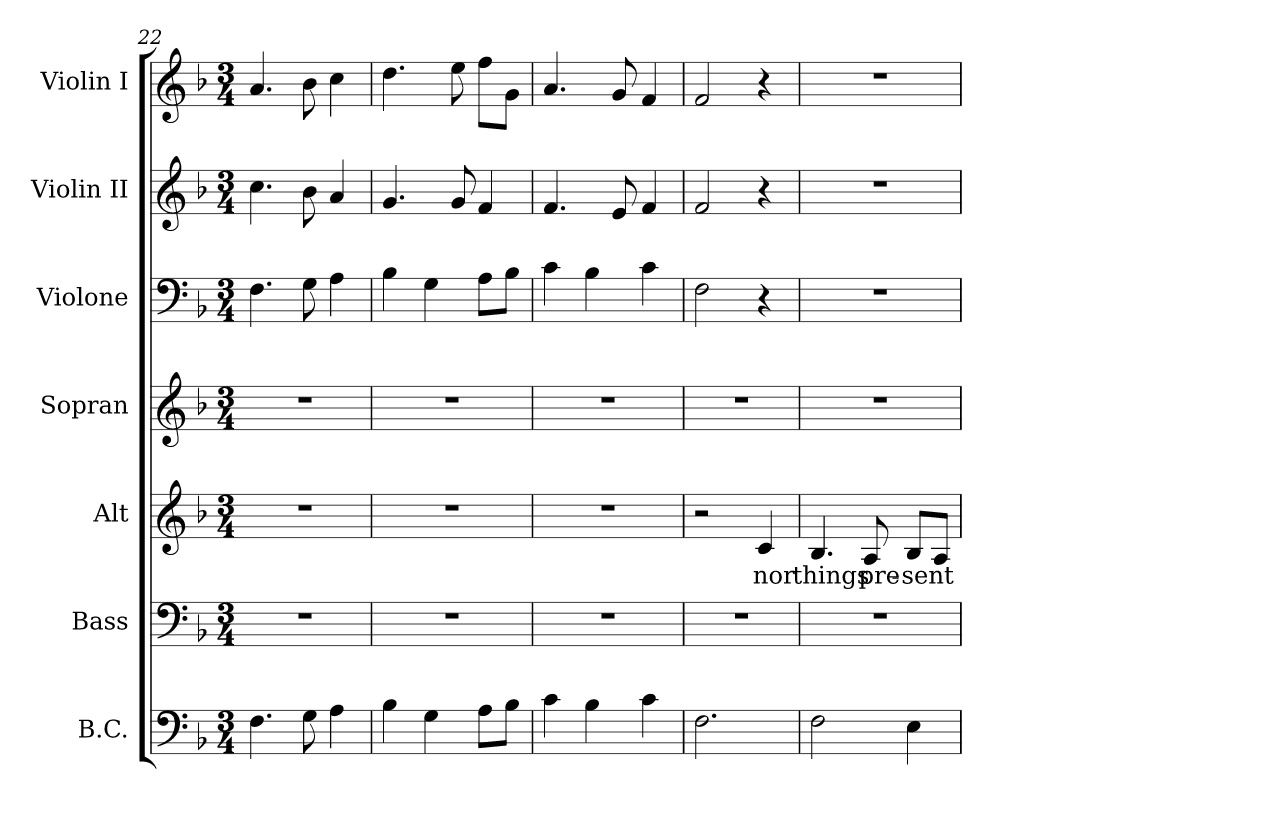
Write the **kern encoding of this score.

**kern	**kern	**kern	**text	**kern	**kern	**kern	**kern
*part7	*part6	*part5	*part5	*part4	*part3	*part2	*part1
*staff7	*staff6	*staff5	*staff5	*staff4	*staff3	*staff2	*staff1
*I"B.C.	*I"Bass	*I"Alt	*	*I"Sopran	*I"Violone	*I"Violin II	*I"Violin I
*	*I'B.	*I'A.	*	*I'S.	*	*I'Vln. II	*I'Vln. I
*clefF4	*clefF4	*clefG2	*	*clefG2	*clefF4	*clefG2	*clefG2
*k[b-]	*k[b-]	*k[b-]	*	*k[b-]	*k[b-]	*k[b-]	*k[b-]
*F:	*F:	*F:	*	*F:	*F:	*F:	*F:
*M3/4	*M3/4	*M3/4	*	*M3/4	*M3/4	*M3/4	*M3/4
=22	=22	=22	=22	=22	=22	=22	=22
!	!LO:N:vis=1	!LO:N:vis=1	!	!LO:N:vis=1	!	!	!
4.Fi\	2.r	2.r	.	2.r	4.Fi\	4.cci\	4.ai/
8Gi\	.	.	.	.	8Gi\	8b-i\	8b-i\
4Ai\	.	.	.	.	4Ai\	4ai/	4cci\
=23	=23	=23	=23	=23	=23	=23	=23
!	!LO:N:vis=1	!LO:N:vis=1	!	!LO:N:vis=1	!	!	!
4B-i\	2.r	2.r	.	2.r	4B-i\	4.gi/	4.ddi\
4Gi\	.	.	.	.	4Gi\	.	.
.	.	.	.	.	.	8gi/	8eei\
8Ai\L	.	.	.	.	8Ai\L	4fi/	8ffi\L
8B-i\J	.	.	.	.	8B-i\J	.	8gi\J
=24	=24	=24	=24	=24	=24	=24	=24
!	!LO:N:vis=1	!LO:N:vis=1	!	!LO:N:vis=1	!	!	!
4ci\	2.r	2.r	.	2.r	4ci\	4.fi/	4.ai/
4B-i\	.	.	.	.	4B-i\	.	.
.	.	.	.	.	.	8ei/	8gi/
4ci\	.	.	.	.	4ci\	4fi/	4fi/
=25	=25	=25	=25	=25	=25	=25	=25
!	!LO:N:vis=1	!	!	!LO:N:vis=1	!	!	!
2.Fi\	2.r	2r	.	2.r	2Fi\	2fi/	2fi/
!	!	!	!LO:LY:b:color=#000000	!	!	!	!
.	.	4ci/	nor	.	4r	4r	4r
=26	=26	=26	=26	=26	=26	=26	=26
!	!LO:N:vis=1	!	!	!	!	!	!
!	!	!	!LO:LY:b:color=#000000	!LO:N:vis=1	!LO:N:vis=1	!LO:N:vis=1	!LO:N:vis=1
2Fi\	2.r	4.B-i/	things	2.r	2.r	2.r	2.r
!	!	!	!LO:LY:b:color=#000000	!	!	!	!
.	.	8Ai/	pre-	.	.	.	.
!	!	!	!LO:LY:b:color=#000000	!	!	!	!
4Ei\	.	8B-i/L	-sent	.	.	.	.
.	.	8Ai/J	.	.	.	.	.
=	=	=	=	=	=	=	=
*-	*-	*-	*-	*-	*-	*-	*-
